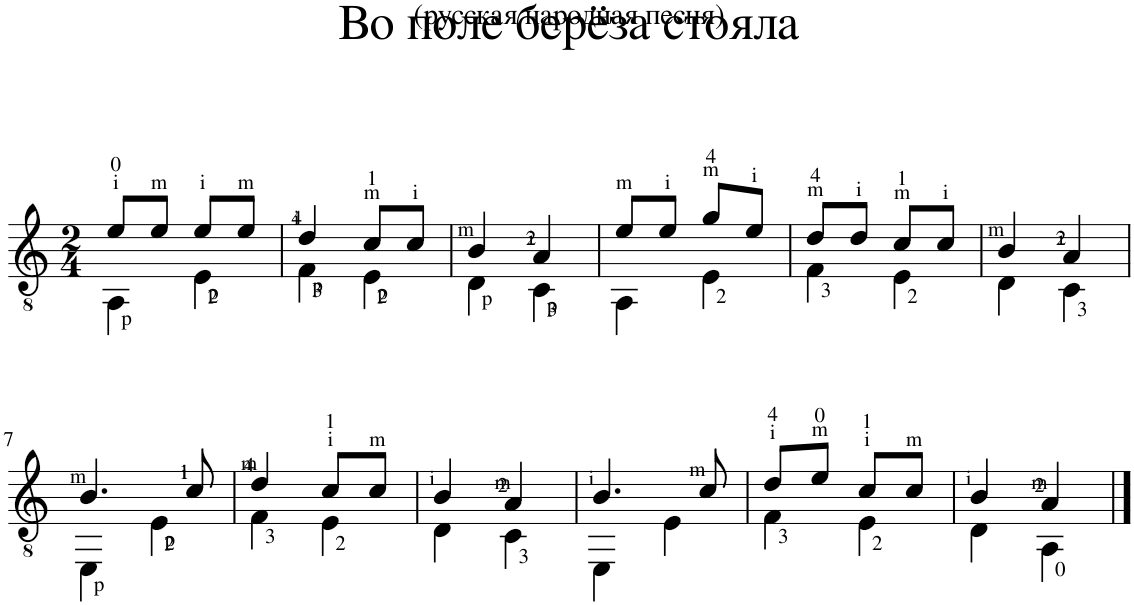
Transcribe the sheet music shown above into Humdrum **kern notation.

**kern
*part1
*staff1
*I"Guitar
*clefGv2
*k[]
*M2/4
=1
*^
8e/L	4AA\
8e/J	.
8e/L	4E\
8e/J	.
=2	=2
4d/	4F\
8c/L	4E\
8c/J	.
=3	=3
4B/	4D\
4A/	4C\
=4	=4
8e/L	4AA\
8e/J	.
8g/L	4E\
8e/J	.
=5	=5
8d/L	4F\
8d/J	.
8c/L	4E\
8c/J	.
=6	=6
4B/	4D\
4A/	4C\
!!LO:LB:g=z	!!
=7	=7
4.B/	4EE\
.	4E\
8c/	.
=8	=8
4d/	4F\
8c/L	4E\
8c/J	.
=9	=9
4B/	4D\
4A/	4C\
=10	=10
4.B/	4EE\
.	4E\
8c/	.
=11	=11
8d/L	4F\
8e/J	.
8c/L	4E\
8c/J	.
=12	=12
4B/	4D\
4A/	4AA\
*v	*v
==
*-
